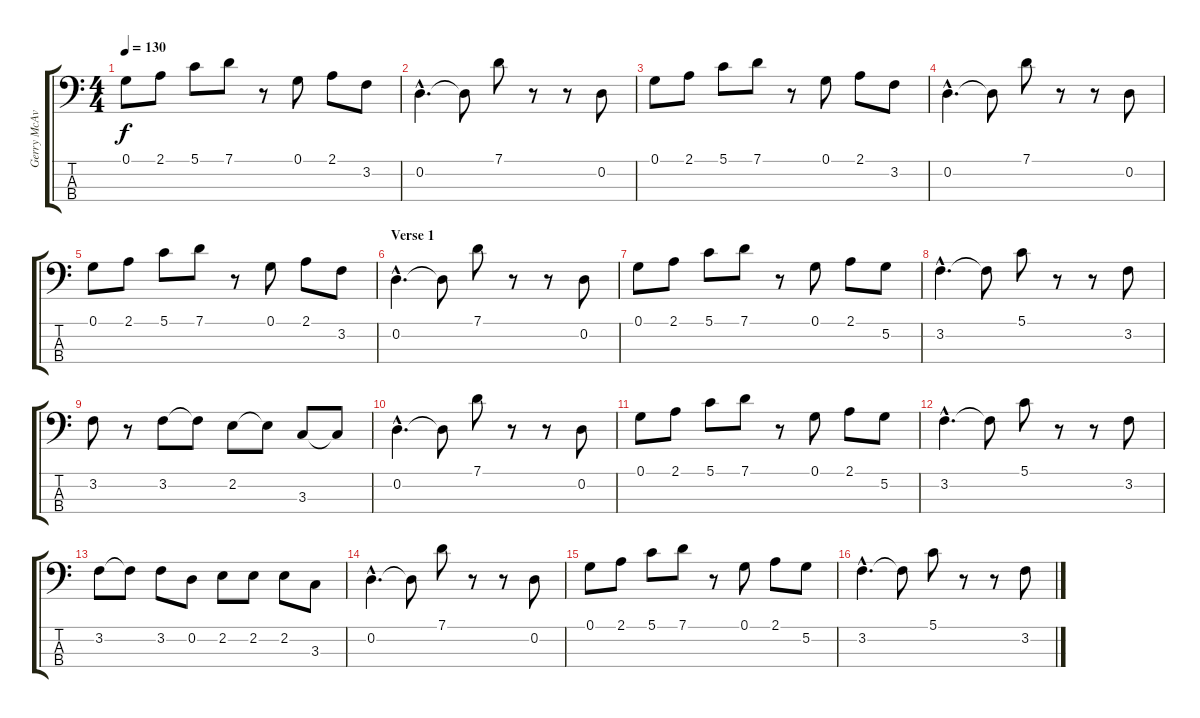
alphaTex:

\track ("Gerry McAvoy" "Gerry McAv") {instrument electricbasspick}
\staff {score tabs}
\tuning (G2 D2 A1 E1) {hide}
\ts (4 4)
\tempo 130
\clef f4
\ks c
0.1.8{dy f} 2.1.8 5.1.8 7.1.8 r.8 0.1.8 2.1.8 3.2.8 |
0.2{hac}.4{d} 0.2{t}.8 7.1.8 r.8 r.8 0.2.8 |
0.1.8 2.1.8 5.1.8 7.1.8 r.8 0.1.8 2.1.8 3.2.8 |
0.2{hac}.4{d} 0.2{t}.8 7.1.8 r.8 r.8 0.2.8 |
0.1.8 2.1.8 5.1.8 7.1.8 r.8 0.1.8 2.1.8 3.2.8 |
\section ("" "Verse 1")
0.2{hac}.4{d} 0.2{t}.8 7.1.8 r.8 r.8 0.2.8 |
0.1.8 2.1.8 5.1.8 7.1.8 r.8 0.1.8 2.1.8 5.2.8 |
3.2{hac}.4{d} 3.2{t}.8 5.1.8 r.8 r.8 3.2.8 |
3.2.8 r.8 3.2.8 3.2{t}.8 2.2.8 2.2{t}.8 3.3.8 3.3{t}.8 |
0.2{hac}.4{d} 0.2{t}.8 7.1.8 r.8 r.8 0.2.8 |
0.1.8 2.1.8 5.1.8 7.1.8 r.8 0.1.8 2.1.8 5.2.8 |
3.2{hac}.4{d} 3.2{t}.8 5.1.8 r.8 r.8 3.2.8 |
3.2.8 3.2{t}.8 3.2.8 0.2.8 2.2.8 2.2.8 2.2.8 3.3.8 |
0.2{hac}.4{d} 0.2{t}.8 7.1.8 r.8 r.8 0.2.8 |
0.1.8 2.1.8 5.1.8 7.1.8 r.8 0.1.8 2.1.8 5.2.8 |
3.2{hac}.4{d} 3.2{t}.8 5.1.8 r.8 r.8 3.2.8
